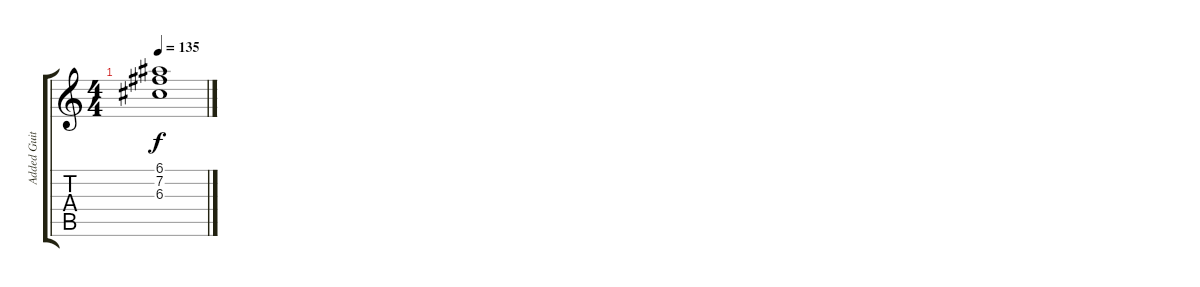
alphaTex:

\track ("Added Guitar " "Added Guit") {instrument electricguitarjazz}
\staff {score tabs}
\tuning (E4 B3 G3 D3 A2 E2) {hide}
\ts (4 4)
\tempo 135
\clef g2
\ks c
(6.1{t} 7.2{t} 6.3{t}).1{dy f}
